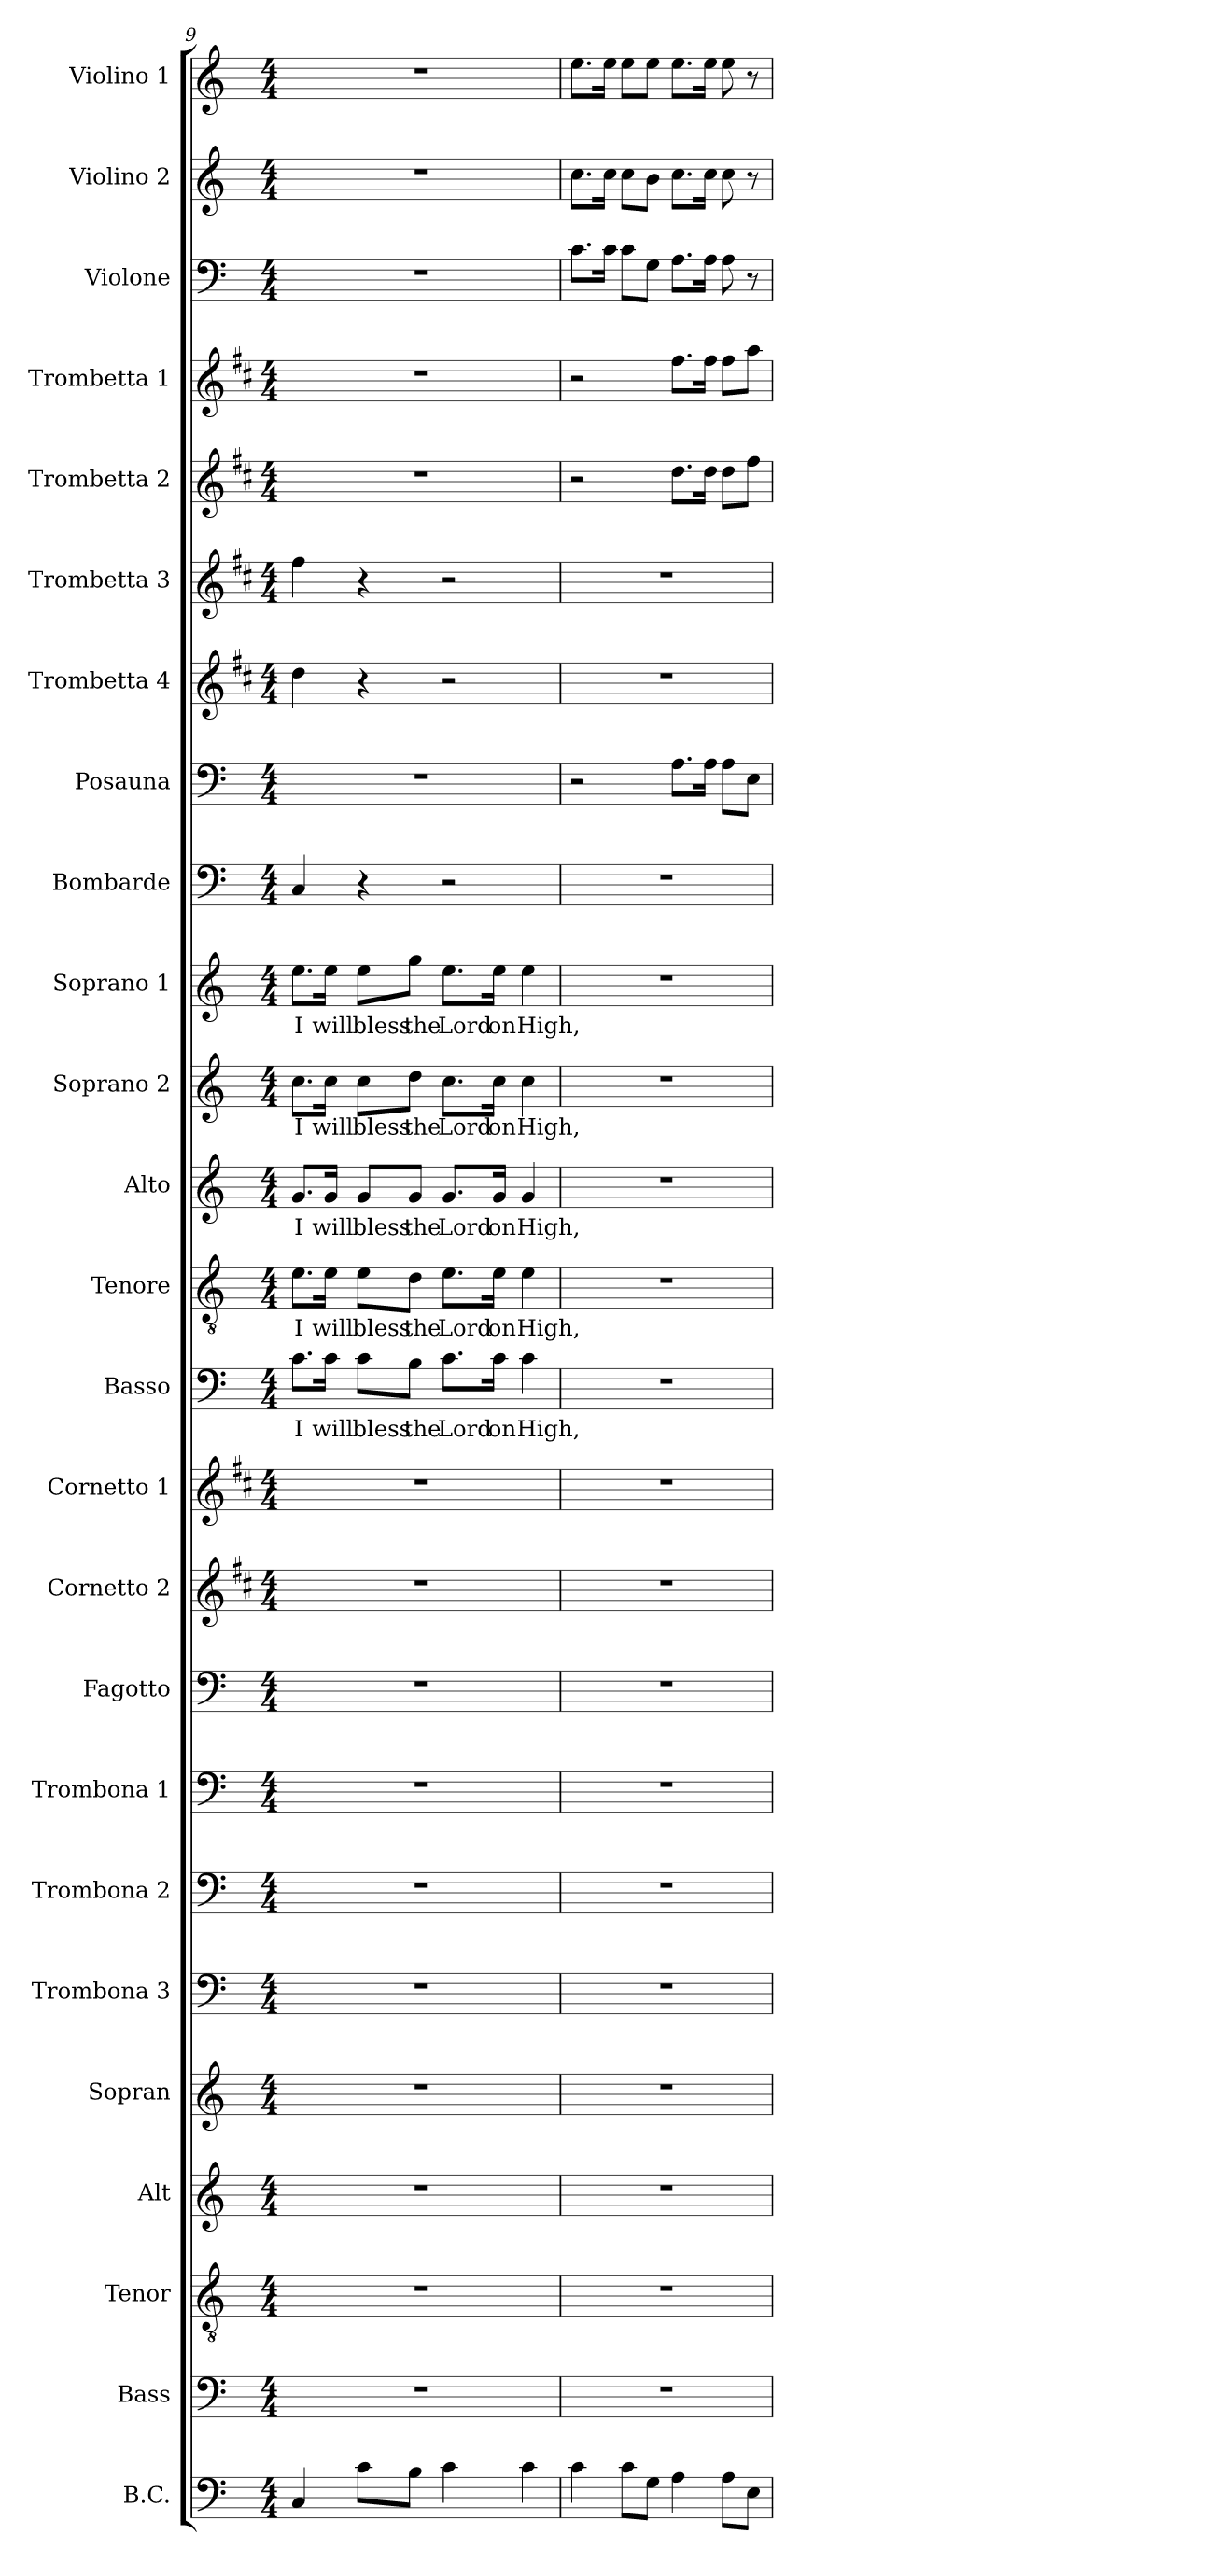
**kern	**kern	**kern	**kern	**kern	**kern	**kern	**kern	**kern	**kern	**kern	**kern	**text	**kern	**text	**kern	**text	**kern	**text	**kern	**text	**kern	**kern	**kern	**kern	**kern	**kern	**kern	**kern	**kern
*part25	*part24	*part23	*part22	*part21	*part20	*part19	*part18	*part17	*part16	*part15	*part14	*part14	*part13	*part13	*part12	*part12	*part11	*part11	*part10	*part10	*part9	*part8	*part7	*part6	*part5	*part4	*part3	*part2	*part1
*staff25	*staff24	*staff23	*staff22	*staff21	*staff20	*staff19	*staff18	*staff17	*staff16	*staff15	*staff14	*staff14	*staff13	*staff13	*staff12	*staff12	*staff11	*staff11	*staff10	*staff10	*staff9	*staff8	*staff7	*staff6	*staff5	*staff4	*staff3	*staff2	*staff1
*I"B.C.	*I"Bass	*I"Tenor	*I"Alt	*I"Sopran	*I"Trombona 3	*I"Trombona 2	*I"Trombona 1	*I"Fagotto	*I"Cornetto 2	*I"Cornetto 1	*I"Basso	*	*I"Tenore	*	*I"Alto	*	*I"Soprano 2	*	*I"Soprano 1	*	*I"Bombarde	*I"Posauna	*I"Trombetta 4	*I"Trombetta 3	*I"Trombetta 2	*I"Trombetta 1	*I"Violone	*I"Violino 2	*I"Violino 1
*I'B.C.	*I'B.	*I'T.	*I'A.	*I'S.	*I'Tbn. 2	*I'Tbn. 2	*I'Tbn. 1	*I'Fag.	*I'Cor. 2	*I'Cor. 1	*I'B.	*	*I'T.	*	*I'A.	*	*I'S.	*	*I'S.	*	*	*	*	*	*	*	*	*I'Vl. 2	*I'Vl. 1
*clefF4	*clefF4	*clefGv2	*clefG2	*clefG2	*clefF4	*clefF4	*clefF4	*clefF4	*clefG2	*clefG2	*clefF4	*	*clefGv2	*	*clefG2	*	*clefG2	*	*clefG2	*	*clefF4	*clefF4	*clefG2	*clefG2	*clefG2	*clefG2	*clefF4	*clefG2	*clefG2
*	*	*ITrd7c12	*	*	*	*	*	*	*ITrd1c2	*ITrd1c2	*	*	*ITrd7c12	*	*	*	*	*	*	*	*	*	*ITrd1c2	*ITrd1c2	*ITrd1c2	*ITrd1c2	*	*	*
*k[]	*k[]	*k[]	*k[]	*k[]	*k[]	*k[]	*k[]	*k[]	*k[]	*k[]	*k[]	*	*k[]	*	*k[]	*	*k[]	*	*k[]	*	*k[]	*k[]	*k[]	*k[]	*k[]	*k[]	*k[]	*k[]	*k[]
*C:	*C:	*C:	*C:	*C:	*C:	*C:	*C:	*C:	*C:	*C:	*C:	*	*C:	*	*C:	*	*C:	*	*C:	*	*C:	*C:	*C:	*C:	*C:	*C:	*C:	*C:	*C:
*M4/4	*M4/4	*M4/4	*M4/4	*M4/4	*M4/4	*M4/4	*M4/4	*M4/4	*M4/4	*M4/4	*M4/4	*	*M4/4	*	*M4/4	*	*M4/4	*	*M4/4	*	*M4/4	*M4/4	*M4/4	*M4/4	*M4/4	*M4/4	*M4/4	*M4/4	*M4/4
=9	=9	=9	=9	=9	=9	=9	=9	=9	=9	=9	=9	=9	=9	=9	=9	=9	=9	=9	=9	=9	=9	=9	=9	=9	=9	=9	=9	=9	=9
!	!	!	!	!	!	!	!	!	!	!	!	!LO:LY:b:color=#000000	!	!	!	!	!	!	!	!	!	!	!	!	!	!	!	!	!
!	!	!	!	!	!	!	!	!	!	!	!	!	!	!LO:LY:b:color=#000000	!	!	!	!	!	!	!	!	!	!	!	!	!	!	!
!	!	!	!	!	!	!	!	!	!	!	!	!	!	!	!	!LO:LY:b:color=#000000	!	!	!	!	!	!	!	!	!	!	!	!	!
!	!	!	!	!	!	!	!	!	!	!	!	!	!	!	!	!	!	!LO:LY:b:color=#000000	!	!	!	!	!	!	!	!	!	!	!
!	!	!	!	!	!	!	!	!	!	!	!	!	!	!	!	!	!	!	!	!LO:LY:b:color=#000000	!	!	!	!	!	!	!	!	!
4Ci/	1r	1r	1r	1r	1r	1r	1r	1r	1r	1r	8.ci\L	I	8.Ei\L	I	8.gi/L	I	8.cci\L	I	8.eei\L	I	4Ci/	1r	4cci\	4eei\	1r	1r	1r	1r	1r
!	!	!	!	!	!	!	!	!	!	!	!	!LO:LY:b:color=#000000	!	!	!	!	!	!	!	!	!	!	!	!	!	!	!	!	!
!	!	!	!	!	!	!	!	!	!	!	!	!	!	!LO:LY:b:color=#000000	!	!	!	!	!	!	!	!	!	!	!	!	!	!	!
!	!	!	!	!	!	!	!	!	!	!	!	!	!	!	!	!LO:LY:b:color=#000000	!	!	!	!	!	!	!	!	!	!	!	!	!
!	!	!	!	!	!	!	!	!	!	!	!	!	!	!	!	!	!	!LO:LY:b:color=#000000	!	!	!	!	!	!	!	!	!	!	!
!	!	!	!	!	!	!	!	!	!	!	!	!	!	!	!	!	!	!	!	!LO:LY:b:color=#000000	!	!	!	!	!	!	!	!	!
.	.	.	.	.	.	.	.	.	.	.	16ci\Jk	will	16Ei\Jk	will	16gi/Jk	will	16cci\Jk	will	16eei\Jk	will	.	.	.	.	.	.	.	.	.
!	!	!	!	!	!	!	!	!	!	!	!	!LO:LY:b:color=#000000	!	!	!	!	!	!	!	!	!	!	!	!	!	!	!	!	!
!	!	!	!	!	!	!	!	!	!	!	!	!	!	!LO:LY:b:color=#000000	!	!	!	!	!	!	!	!	!	!	!	!	!	!	!
!	!	!	!	!	!	!	!	!	!	!	!	!	!	!	!	!LO:LY:b:color=#000000	!	!	!	!	!	!	!	!	!	!	!	!	!
!	!	!	!	!	!	!	!	!	!	!	!	!	!	!	!	!	!	!LO:LY:b:color=#000000	!	!	!	!	!	!	!	!	!	!	!
!	!	!	!	!	!	!	!	!	!	!	!	!	!	!	!	!	!	!	!	!LO:LY:b:color=#000000	!	!	!	!	!	!	!	!	!
8ci\L	.	.	.	.	.	.	.	.	.	.	8ci\L	bless	8Ei\L	bless	8gi/L	bless	8cci\L	bless	8eei\L	bless	4r	.	4r	4r	.	.	.	.	.
!	!	!	!	!	!	!	!	!	!	!	!	!LO:LY:b:color=#000000	!	!	!	!	!	!	!	!	!	!	!	!	!	!	!	!	!
!	!	!	!	!	!	!	!	!	!	!	!	!	!	!LO:LY:b:color=#000000	!	!	!	!	!	!	!	!	!	!	!	!	!	!	!
!	!	!	!	!	!	!	!	!	!	!	!	!	!	!	!	!LO:LY:b:color=#000000	!	!	!	!	!	!	!	!	!	!	!	!	!
!	!	!	!	!	!	!	!	!	!	!	!	!	!	!	!	!	!	!LO:LY:b:color=#000000	!	!	!	!	!	!	!	!	!	!	!
!	!	!	!	!	!	!	!	!	!	!	!	!	!	!	!	!	!	!	!	!LO:LY:b:color=#000000	!	!	!	!	!	!	!	!	!
8Bi\J	.	.	.	.	.	.	.	.	.	.	8Bi\J	the	8Di\J	the	8gi/J	the	8ddi\J	the	8ggi\J	the	.	.	.	.	.	.	.	.	.
!	!	!	!	!	!	!	!	!	!	!	!	!LO:LY:b:color=#000000	!	!	!	!	!	!	!	!	!	!	!	!	!	!	!	!	!
!	!	!	!	!	!	!	!	!	!	!	!	!	!	!LO:LY:b:color=#000000	!	!	!	!	!	!	!	!	!	!	!	!	!	!	!
!	!	!	!	!	!	!	!	!	!	!	!	!	!	!	!	!LO:LY:b:color=#000000	!	!	!	!	!	!	!	!	!	!	!	!	!
!	!	!	!	!	!	!	!	!	!	!	!	!	!	!	!	!	!	!LO:LY:b:color=#000000	!	!	!	!	!	!	!	!	!	!	!
!	!	!	!	!	!	!	!	!	!	!	!	!	!	!	!	!	!	!	!	!LO:LY:b:color=#000000	!	!	!	!	!	!	!	!	!
4ci\	.	.	.	.	.	.	.	.	.	.	8.ci\L	Lord	8.Ei\L	Lord	8.gi/L	Lord	8.cci\L	Lord	8.eei\L	Lord	2r	.	2r	2r	.	.	.	.	.
!	!	!	!	!	!	!	!	!	!	!	!	!LO:LY:b:color=#000000	!	!	!	!	!	!	!	!	!	!	!	!	!	!	!	!	!
!	!	!	!	!	!	!	!	!	!	!	!	!	!	!LO:LY:b:color=#000000	!	!	!	!	!	!	!	!	!	!	!	!	!	!	!
!	!	!	!	!	!	!	!	!	!	!	!	!	!	!	!	!LO:LY:b:color=#000000	!	!	!	!	!	!	!	!	!	!	!	!	!
!	!	!	!	!	!	!	!	!	!	!	!	!	!	!	!	!	!	!LO:LY:b:color=#000000	!	!	!	!	!	!	!	!	!	!	!
!	!	!	!	!	!	!	!	!	!	!	!	!	!	!	!	!	!	!	!	!LO:LY:b:color=#000000	!	!	!	!	!	!	!	!	!
.	.	.	.	.	.	.	.	.	.	.	16ci\Jk	on	16Ei\Jk	on	16gi/Jk	on	16cci\Jk	on	16eei\Jk	on	.	.	.	.	.	.	.	.	.
!	!	!	!	!	!	!	!	!	!	!	!	!LO:LY:b:color=#000000	!	!	!	!	!	!	!	!	!	!	!	!	!	!	!	!	!
!	!	!	!	!	!	!	!	!	!	!	!	!	!	!LO:LY:b:color=#000000	!	!	!	!	!	!	!	!	!	!	!	!	!	!	!
!	!	!	!	!	!	!	!	!	!	!	!	!	!	!	!	!LO:LY:b:color=#000000	!	!	!	!	!	!	!	!	!	!	!	!	!
!	!	!	!	!	!	!	!	!	!	!	!	!	!	!	!	!	!	!LO:LY:b:color=#000000	!	!	!	!	!	!	!	!	!	!	!
!	!	!	!	!	!	!	!	!	!	!	!	!	!	!	!	!	!	!	!	!LO:LY:b:color=#000000	!	!	!	!	!	!	!	!	!
4ci\	.	.	.	.	.	.	.	.	.	.	4ci\	High,	4Ei\	High,	4gi/	High,	4cci\	High,	4eei\	High,	.	.	.	.	.	.	.	.	.
=10	=10	=10	=10	=10	=10	=10	=10	=10	=10	=10	=10	=10	=10	=10	=10	=10	=10	=10	=10	=10	=10	=10	=10	=10	=10	=10	=10	=10	=10
4ci\	1r	1r	1r	1r	1r	1r	1r	1r	1r	1r	1r	.	1r	.	1r	.	1r	.	1r	.	1r	2r	1r	1r	2r	2r	8.ci\L	8.cci\L	8.eei\L
.	.	.	.	.	.	.	.	.	.	.	.	.	.	.	.	.	.	.	.	.	.	.	.	.	.	.	16ci\Jk	16cci\Jk	16eei\Jk
8ci\L	.	.	.	.	.	.	.	.	.	.	.	.	.	.	.	.	.	.	.	.	.	.	.	.	.	.	8ci\L	8cci\L	8eei\L
8Gi\J	.	.	.	.	.	.	.	.	.	.	.	.	.	.	.	.	.	.	.	.	.	.	.	.	.	.	8Gi\J	8bi\J	8eei\J
4Ai\	.	.	.	.	.	.	.	.	.	.	.	.	.	.	.	.	.	.	.	.	.	8.Ai\L	.	.	8.cci\L	8.eei\L	8.Ai\L	8.cci\L	8.eei\L
.	.	.	.	.	.	.	.	.	.	.	.	.	.	.	.	.	.	.	.	.	.	16Ai\Jk	.	.	16cci\Jk	16eei\Jk	16Ai\Jk	16cci\Jk	16eei\Jk
8Ai\L	.	.	.	.	.	.	.	.	.	.	.	.	.	.	.	.	.	.	.	.	.	8Ai\L	.	.	8cci\L	8eei\L	8Ai\	8cci\	8eei\
8Ei\J	.	.	.	.	.	.	.	.	.	.	.	.	.	.	.	.	.	.	.	.	.	8Ei\J	.	.	8eei\J	8ggi\J	8r	8r	8r
=	=	=	=	=	=	=	=	=	=	=	=	=	=	=	=	=	=	=	=	=	=	=	=	=	=	=	=	=	=
*-	*-	*-	*-	*-	*-	*-	*-	*-	*-	*-	*-	*-	*-	*-	*-	*-	*-	*-	*-	*-	*-	*-	*-	*-	*-	*-	*-	*-	*-
